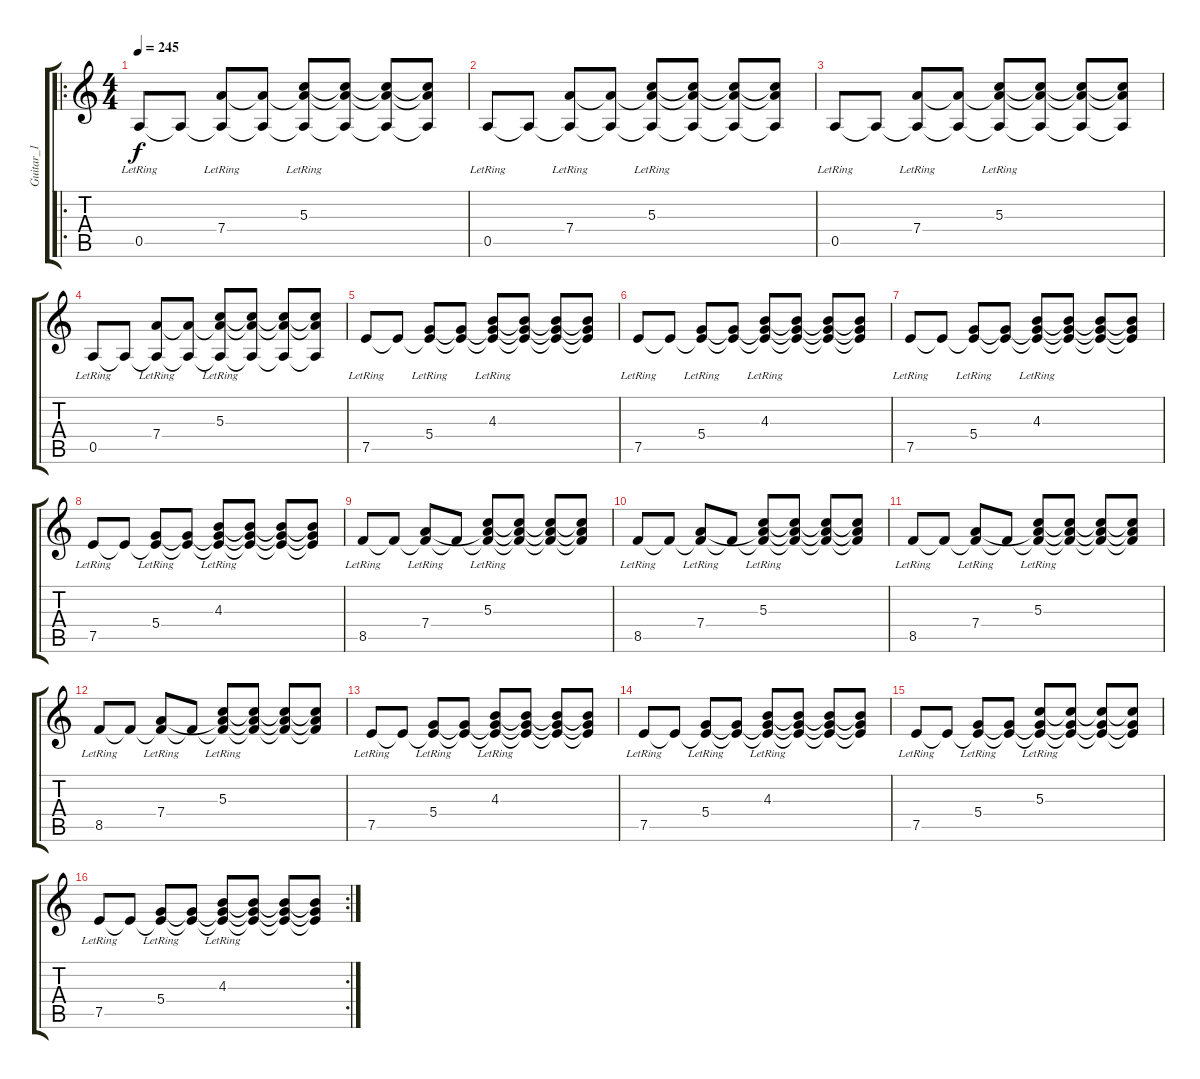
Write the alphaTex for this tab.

\track ("Guitar_1" "Guitar_1") {instrument electricguitarjazz}
\staff {score tabs}
\tuning (E4 B3 G3 D3 A2 E2) {hide}
\ro
\ts (4 4)
\tempo 245
\clef g2
\ks c
0.5{lr}.8{dy f volume 13 instrument electricguitarjazz} 0.5{t}.8 (7.4{lr} 0.5{t}).8 (7.4{t} 0.5{t}).8 (5.3{lr} 7.4{t} 0.5{t}).8 (5.3{t} 7.4{t} 0.5{t}).8 (5.3{t} 7.4{t} 0.5{t}).8 (5.3{t} 7.4{t} 0.5{t}).8 |
0.5{lr}.8 0.5{t}.8 (7.4{lr} 0.5{t}).8 (7.4{t} 0.5{t}).8 (5.3{lr} 7.4{t} 0.5{t}).8 (5.3{t} 7.4{t} 0.5{t}).8 (5.3{t} 7.4{t} 0.5{t}).8 (5.3{t} 7.4{t} 0.5{t}).8 |
0.5{lr}.8 0.5{t}.8 (7.4{lr} 0.5{t}).8 (7.4{t} 0.5{t}).8 (5.3{lr} 7.4{t} 0.5{t}).8 (5.3{t} 7.4{t} 0.5{t}).8 (5.3{t} 7.4{t} 0.5{t}).8 (5.3{t} 7.4{t} 0.5{t}).8 |
0.5{lr}.8 0.5{t}.8 (7.4{lr} 0.5{t}).8 (7.4{t} 0.5{t}).8 (5.3{lr} 7.4{t} 0.5{t}).8 (5.3{t} 7.4{t} 0.5{t}).8 (5.3{t} 7.4{t} 0.5{t}).8 (5.3{t} 7.4{t} 0.5{t}).8 |
7.5{lr}.8 7.5{t}.8 (5.4{lr} 7.5{t}).8 (5.4{t} 7.5{t}).8 (4.3{lr} 5.4{t} 7.5{t}).8 (4.3{t} 5.4{t} 7.5{t}).8 (4.3{t} 5.4{t} 7.5{t}).8 (4.3{t} 5.4{t} 7.5{t}).8 |
7.5{lr}.8 7.5{t}.8 (5.4{lr} 7.5{t}).8 (5.4{t} 7.5{t}).8 (4.3{lr} 5.4{t} 7.5{t}).8 (4.3{t} 5.4{t} 7.5{t}).8 (4.3{t} 5.4{t} 7.5{t}).8 (4.3{t} 5.4{t} 7.5{t}).8 |
7.5{lr}.8 7.5{t}.8 (5.4{lr} 7.5{t}).8 (5.4{t} 7.5{t}).8 (4.3{lr} 5.4{t} 7.5{t}).8 (4.3{t} 5.4{t} 7.5{t}).8 (4.3{t} 5.4{t} 7.5{t}).8 (4.3{t} 5.4{t} 7.5{t}).8 |
7.5{lr}.8 7.5{t}.8 (5.4{lr} 7.5{t}).8 (5.4{t} 7.5{t}).8 (4.3{lr} 5.4{t} 7.5{t}).8 (4.3{t} 5.4{t} 7.5{t}).8 (4.3{t} 5.4{t} 7.5{t}).8 (4.3{t} 5.4{t} 7.5{t}).8 |
8.5{lr}.8 8.5{t}.8 (7.4{lr} 8.5{t}).8 8.5{t}.8 (5.3{lr} 7.4{t} 8.5{t}).8 (5.3{t} 7.4{t} 8.5{t}).8 (5.3{t} 7.4{t} 8.5{t}).8 (5.3{t} 7.4{t} 8.5{t}).8 |
8.5{lr}.8 8.5{t}.8 (7.4{lr} 8.5{t}).8 8.5{t}.8 (5.3{lr} 7.4{t} 8.5{t}).8 (5.3{t} 7.4{t} 8.5{t}).8 (5.3{t} 7.4{t} 8.5{t}).8 (5.3{t} 7.4{t} 8.5{t}).8 |
8.5{lr}.8 8.5{t}.8 (7.4{lr} 8.5{t}).8 8.5{t}.8 (5.3{lr} 7.4{t} 8.5{t}).8 (5.3{t} 7.4{t} 8.5{t}).8 (5.3{t} 7.4{t} 8.5{t}).8 (5.3{t} 7.4{t} 8.5{t}).8 |
8.5{lr}.8 8.5{t}.8 (7.4{lr} 8.5{t}).8 8.5{t}.8 (5.3{lr} 7.4{t} 8.5{t}).8 (5.3{t} 7.4{t} 8.5{t}).8 (5.3{t} 7.4{t} 8.5{t}).8 (5.3{t} 7.4{t} 8.5{t}).8 |
7.5{lr}.8 7.5{t}.8 (5.4{lr} 7.5{t}).8 (5.4{t} 7.5{t}).8 (4.3{lr} 5.4{t} 7.5{t}).8 (4.3{t} 5.4{t} 7.5{t}).8 (4.3{t} 5.4{t} 7.5{t}).8 (4.3{t} 5.4{t} 7.5{t}).8 |
7.5{lr}.8 7.5{t}.8 (5.4{lr} 7.5{t}).8 (5.4{t} 7.5{t}).8 (4.3{lr} 5.4{t} 7.5{t}).8 (4.3{t} 5.4{t} 7.5{t}).8 (4.3{t} 5.4{t} 7.5{t}).8 (4.3{t} 5.4{t} 7.5{t}).8 |
7.5{lr}.8 7.5{t}.8 (5.4{lr} 7.5{t}).8 (5.4{t} 7.5{t}).8 (5.3{lr} 5.4{t} 7.5{t}).8 (5.3{t} 5.4{t} 7.5{t}).8 (5.3{t} 5.4{t} 7.5{t}).8 (5.3{t} 5.4{t} 7.5{t}).8 |
\rc 2
7.5{lr}.8 7.5{t}.8 (5.4{lr} 7.5{t}).8 (5.4{t} 7.5{t}).8 (4.3{lr} 5.4{t} 7.5{t}).8 (4.3{t} 5.4{t} 7.5{t}).8 (4.3{t} 5.4{t} 7.5{t}).8 (4.3{t} 5.4{t} 7.5{t}).8
